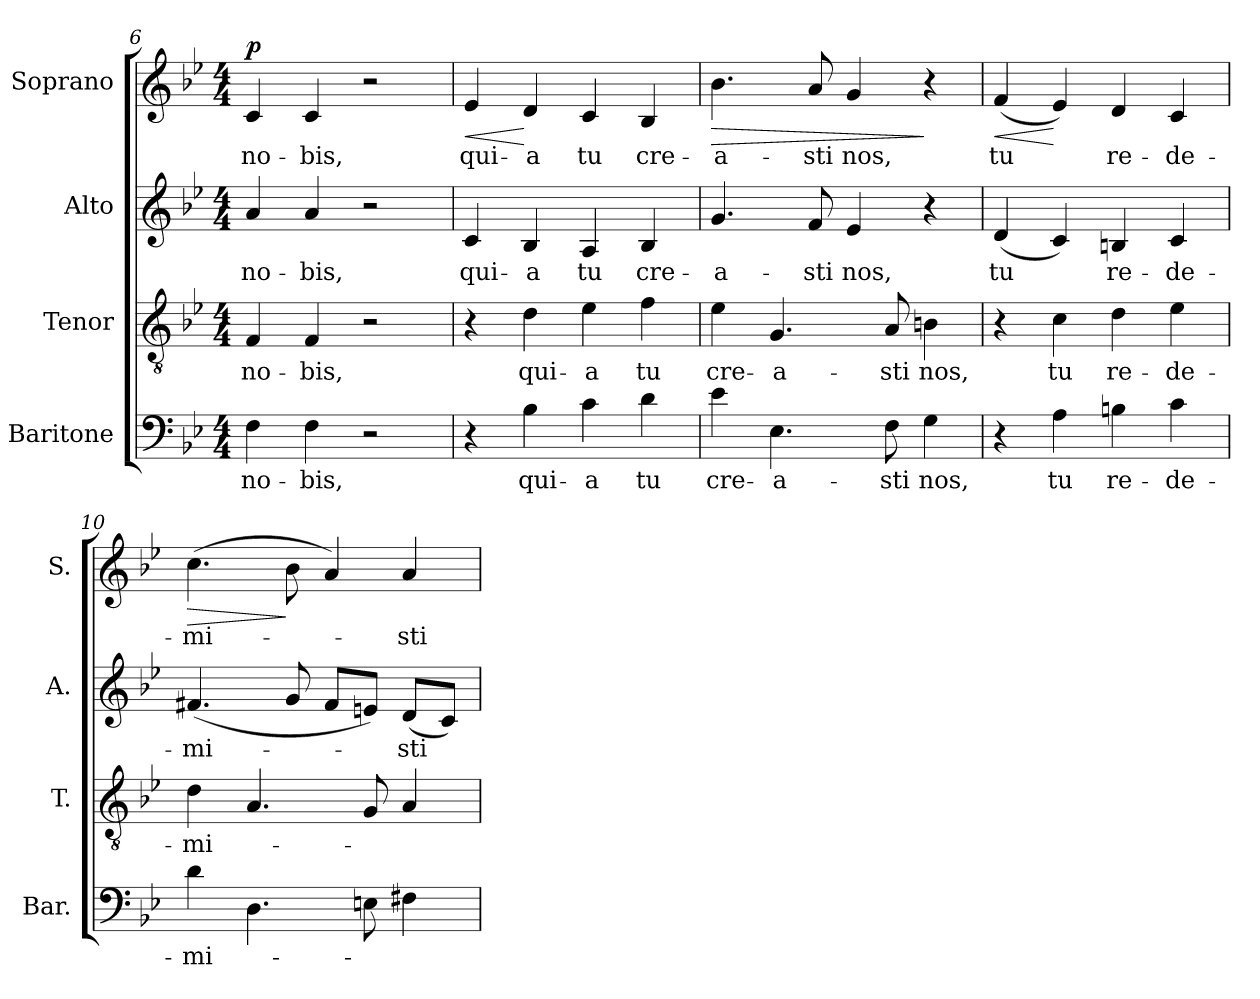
**kern	**text	**kern	**text	**kern	**text	**kern	**text	**dynam
*part4	*part4	*part3	*part3	*part2	*part2	*part1	*part1	*part1
*staff4	*staff4	*staff3	*staff3	*staff2	*staff2	*staff1	*staff1	*staff1
*I"Baritone	*	*I"Tenor	*	*I"Alto	*	*I"Soprano	*	*
*I'Bar.	*	*I'T.	*	*I'A.	*	*I'S.	*	*
!!LO:LB:g=z
*clefF4	*	*clefGv2	*	*clefG2	*	*clefG2	*	*
*	*	*ITrd7c12	*	*	*	*	*	*
*k[b-e-]	*	*k[b-e-]	*	*k[b-e-]	*	*k[b-e-]	*	*
*B-:	*	*B-:	*	*B-:	*	*B-:	*	*
*M4/4	*	*M4/4	*	*M4/4	*	*M4/4	*	*
=6	=6	=6	=6	=6	=6	=6	=6	=6
!	!LO:LY:b:color=#000000	!	!	!	!	!	!	!
!	!	!	!LO:LY:b:color=#000000	!	!	!	!	!
!	!	!	!	!	!LO:LY:b:color=#000000	!	!	!
!	!	!	!	!	!	!	!LO:LY:b:color=#000000	!
4Fi\	no-	4FFi/	no-	4ai/	no-	4ci/	no-	p
!	!LO:LY:b:color=#000000	!	!	!	!	!	!	!
!	!	!	!LO:LY:b:color=#000000	!	!	!	!	!
!	!	!	!	!	!LO:LY:b:color=#000000	!	!	!
!	!	!	!	!	!	!	!LO:LY:b:color=#000000	!
4Fi\	-bis,	4FFi/	-bis,	4ai/	-bis,	4ci/	-bis,	.
2r	.	2r	.	2r	.	2r	.	.
=7	=7	=7	=7	=7	=7	=7	=7	=7
!	!	!	!	!	!LO:LY:b:color=#000000	!	!	!
!	!	!	!	!	!	!	!LO:LY:b:color=#000000	!LO:HP:b
4r	.	4r	.	4ci/	qui-	4e-i/	qui-	<
!	!LO:LY:b:color=#000000	!	!	!	!	!	!	!
!	!	!	!LO:LY:b:color=#000000	!	!	!	!	!
!	!	!	!	!	!LO:LY:b:color=#000000	!	!	!
!	!	!	!	!	!	!	!LO:LY:b:color=#000000	!
4B-i\	qui-	4Di\	qui-	4B-i/	-a	4di/	-a	[
!	!LO:LY:b:color=#000000	!	!	!	!	!	!	!
!	!	!	!LO:LY:b:color=#000000	!	!	!	!	!
!	!	!	!	!	!LO:LY:b:color=#000000	!	!	!
!	!	!	!	!	!	!	!LO:LY:b:color=#000000	!
4ci\	-a	4E-i\	-a	4Ai/	tu	4ci/	tu	.
!	!LO:LY:b:color=#000000	!	!	!	!	!	!	!
!	!	!	!LO:LY:b:color=#000000	!	!	!	!	!
!	!	!	!	!	!LO:LY:b:color=#000000	!	!	!
!	!	!	!	!	!	!	!LO:LY:b:color=#000000	!
4di\	tu	4Fi\	tu	4B-i/	cre-	4B-i/	cre-	.
=8	=8	=8	=8	=8	=8	=8	=8	=8
!	!LO:LY:b:color=#000000	!	!	!	!	!	!	!
!	!	!	!LO:LY:b:color=#000000	!	!	!	!	!
!	!	!	!	!	!LO:LY:b:color=#000000	!	!	!
!	!	!	!	!	!	!	!LO:LY:b:color=#000000	!LO:HP:b
4e-i\	cre-	4E-i\	cre-	4.gi/	-a-	4.b-i\	-a-	>
!	!LO:LY:b:color=#000000	!	!	!	!	!	!	!
!	!	!	!LO:LY:b:color=#000000	!	!	!	!	!
4.E-i\	-a-	4.GGi/	-a-	.	.	.	.	.
!	!	!	!	!	!LO:LY:b:color=#000000	!	!	!
!	!	!	!	!	!	!	!LO:LY:b:color=#000000	!
.	.	.	.	8fi/	-sti	8ai/	-sti	.
!	!	!	!	!	!LO:LY:b:color=#000000	!	!	!
!	!	!	!	!	!	!	!LO:LY:b:color=#000000	!
.	.	.	.	4e-i/	nos,	4gi/	nos,	.
!	!LO:LY:b:color=#000000	!	!	!	!	!	!	!
!	!	!	!LO:LY:b:color=#000000	!	!	!	!	!
8Fi\	-sti	8AAi/	-sti	.	.	.	.	.
!	!LO:LY:b:color=#000000	!	!	!	!	!	!	!
!	!	!	!LO:LY:b:color=#000000	!	!	!	!	!
4Gi\	nos,	4BBni\	nos,	4r	.	4r	.	]
=9	=9	=9	=9	=9	=9	=9	=9	=9
!	!	!	!	!	!LO:LY:b:color=#000000	!	!	!
!	!	!	!	!	!	!	!LO:LY:b:color=#000000	!LO:HP:b
4r	.	4r	.	(4di/	tu	(4fi/	tu	<
!	!LO:LY:b:color=#000000	!	!	!	!	!	!	!
!	!	!	!LO:LY:b:color=#000000	!	!	!	!	!
4Ai\	tu	4Ci\	tu	4ci/)	.	4e-i/)	.	[
!	!LO:LY:b:color=#000000	!	!	!	!	!	!	!
!	!	!	!LO:LY:b:color=#000000	!	!	!	!	!
!	!	!	!	!	!LO:LY:b:color=#000000	!	!	!
!	!	!	!	!	!	!	!LO:LY:b:color=#000000	!
4Bni\	re-	4Di\	re-	4Bni/	re-	4di/	re-	.
!	!LO:LY:b:color=#000000	!	!	!	!	!	!	!
!	!	!	!LO:LY:b:color=#000000	!	!	!	!	!
!	!	!	!	!	!LO:LY:b:color=#000000	!	!	!
!	!	!	!	!	!	!	!LO:LY:b:color=#000000	!
4ci\	-de-	4E-i\	-de-	4ci/	-de-	4ci/	-de-	.
=10	=10	=10	=10	=10	=10	=10	=10	=10
!	!LO:LY:b:color=#000000	!	!	!	!	!	!	!
!	!	!	!LO:LY:b:color=#000000	!	!	!	!	!
!	!	!	!	!	!LO:LY:b:color=#000000	!	!	!
!	!	!	!	!	!	!	!LO:LY:b:color=#000000	!LO:HP:b
4di\	-mi-	4Di\	-mi-	(4.f#Xi/	-mi-	(4.cci\	-mi-	>
4.Di\	.	4.AAi/	.	.	.	.	.	.
.	.	.	.	8gi/	.	8b-i\	.	]
.	.	.	.	8f#i/L	.	4ai/)	.	.
8Eni\	.	8GGi/	.	8eni/J)	.	.	.	.
!	!	!	!	!	!LO:LY:b:color=#000000	!	!	!
!	!	!	!	!	!	!	!LO:LY:b:color=#000000	!
4F#Xi\	.	4AAi/	.	(8di/L	-sti	4ai/	-sti	.
.	.	.	.	8ci/J)	.	.	.	.
=	=	=	=	=	=	=	=	=
*-	*-	*-	*-	*-	*-	*-	*-	*-
